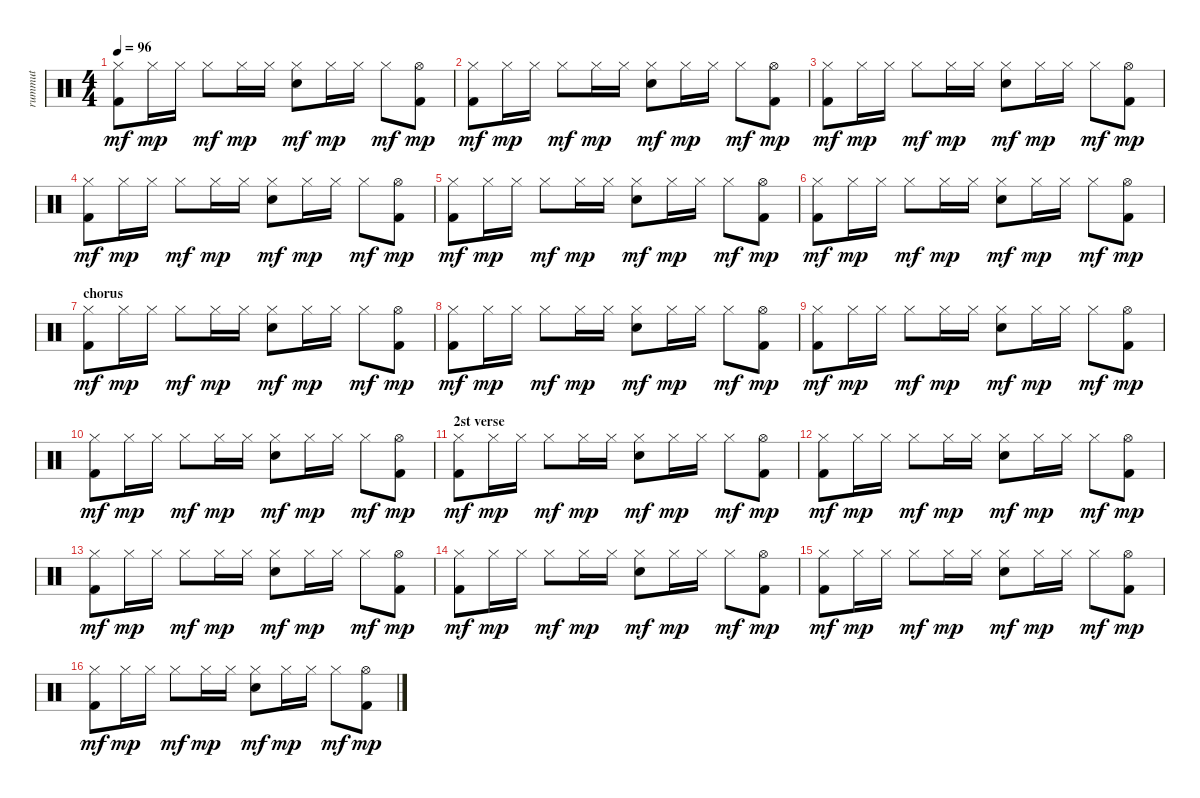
\track ("rummut" "rummut") {instrument percussion}
\staff {score}
\articulation defaults
\ts (4 4)
\tempo 96
\clef neutral
\ks c
("Kick (hit) 2" "Hi-Hat (closed)").8{dy mf} "Hi-Hat (closed)".16{dy mp} "Hi-Hat (closed)".16 "Hi-Hat (closed)".8{dy mf} "Hi-Hat (closed)".16{dy mp} "Hi-Hat (closed)".16 ("Hi-Hat (closed)" "Snare (hit) 2").8{dy mf} "Hi-Hat (closed)".16{dy mp} "Hi-Hat (closed)".16 "Hi-Hat (closed)".8{dy mf} ("Kick (hit) 2" "Hi-Hat (open)").8{dy mp} |
("Kick (hit) 2" "Hi-Hat (closed)").8{dy mf} "Hi-Hat (closed)".16{dy mp} "Hi-Hat (closed)".16 "Hi-Hat (closed)".8{dy mf} "Hi-Hat (closed)".16{dy mp} "Hi-Hat (closed)".16 ("Hi-Hat (closed)" "Snare (hit) 2").8{dy mf} "Hi-Hat (closed)".16{dy mp} "Hi-Hat (closed)".16 "Hi-Hat (closed)".8{dy mf} ("Kick (hit) 2" "Hi-Hat (open)").8{dy mp} |
("Kick (hit) 2" "Hi-Hat (closed)").8{dy mf} "Hi-Hat (closed)".16{dy mp} "Hi-Hat (closed)".16 "Hi-Hat (closed)".8{dy mf} "Hi-Hat (closed)".16{dy mp} "Hi-Hat (closed)".16 ("Hi-Hat (closed)" "Snare (hit) 2").8{dy mf} "Hi-Hat (closed)".16{dy mp} "Hi-Hat (closed)".16 "Hi-Hat (closed)".8{dy mf} ("Kick (hit) 2" "Hi-Hat (open)").8{dy mp} |
("Kick (hit) 2" "Hi-Hat (closed)").8{dy mf} "Hi-Hat (closed)".16{dy mp} "Hi-Hat (closed)".16 "Hi-Hat (closed)".8{dy mf} "Hi-Hat (closed)".16{dy mp} "Hi-Hat (closed)".16 ("Hi-Hat (closed)" "Snare (hit) 2").8{dy mf} "Hi-Hat (closed)".16{dy mp} "Hi-Hat (closed)".16 "Hi-Hat (closed)".8{dy mf} ("Kick (hit) 2" "Hi-Hat (open)").8{dy mp} |
("Kick (hit) 2" "Hi-Hat (closed)").8{dy mf} "Hi-Hat (closed)".16{dy mp} "Hi-Hat (closed)".16 "Hi-Hat (closed)".8{dy mf} "Hi-Hat (closed)".16{dy mp} "Hi-Hat (closed)".16 ("Hi-Hat (closed)" "Snare (hit) 2").8{dy mf} "Hi-Hat (closed)".16{dy mp} "Hi-Hat (closed)".16 "Hi-Hat (closed)".8{dy mf} ("Kick (hit) 2" "Hi-Hat (open)").8{dy mp} |
("Kick (hit) 2" "Hi-Hat (closed)").8{dy mf} "Hi-Hat (closed)".16{dy mp} "Hi-Hat (closed)".16 "Hi-Hat (closed)".8{dy mf} "Hi-Hat (closed)".16{dy mp} "Hi-Hat (closed)".16 ("Hi-Hat (closed)" "Snare (hit) 2").8{dy mf} "Hi-Hat (closed)".16{dy mp} "Hi-Hat (closed)".16 "Hi-Hat (closed)".8{dy mf} ("Kick (hit) 2" "Hi-Hat (open)").8{dy mp} |
\section ("" "chorus")
("Kick (hit) 2" "Hi-Hat (closed)").8{dy mf} "Hi-Hat (closed)".16{dy mp} "Hi-Hat (closed)".16 "Hi-Hat (closed)".8{dy mf} "Hi-Hat (closed)".16{dy mp} "Hi-Hat (closed)".16 ("Hi-Hat (closed)" "Snare (hit) 2").8{dy mf} "Hi-Hat (closed)".16{dy mp} "Hi-Hat (closed)".16 "Hi-Hat (closed)".8{dy mf} ("Kick (hit) 2" "Hi-Hat (open)").8{dy mp} |
("Kick (hit) 2" "Hi-Hat (closed)").8{dy mf} "Hi-Hat (closed)".16{dy mp} "Hi-Hat (closed)".16 "Hi-Hat (closed)".8{dy mf} "Hi-Hat (closed)".16{dy mp} "Hi-Hat (closed)".16 ("Hi-Hat (closed)" "Snare (hit) 2").8{dy mf} "Hi-Hat (closed)".16{dy mp} "Hi-Hat (closed)".16 "Hi-Hat (closed)".8{dy mf} ("Kick (hit) 2" "Hi-Hat (open)").8{dy mp} |
("Kick (hit) 2" "Hi-Hat (closed)").8{dy mf} "Hi-Hat (closed)".16{dy mp} "Hi-Hat (closed)".16 "Hi-Hat (closed)".8{dy mf} "Hi-Hat (closed)".16{dy mp} "Hi-Hat (closed)".16 ("Hi-Hat (closed)" "Snare (hit) 2").8{dy mf} "Hi-Hat (closed)".16{dy mp} "Hi-Hat (closed)".16 "Hi-Hat (closed)".8{dy mf} ("Kick (hit) 2" "Hi-Hat (open)").8{dy mp} |
("Kick (hit) 2" "Hi-Hat (closed)").8{dy mf} "Hi-Hat (closed)".16{dy mp} "Hi-Hat (closed)".16 "Hi-Hat (closed)".8{dy mf} "Hi-Hat (closed)".16{dy mp} "Hi-Hat (closed)".16 ("Hi-Hat (closed)" "Snare (hit) 2").8{dy mf} "Hi-Hat (closed)".16{dy mp} "Hi-Hat (closed)".16 "Hi-Hat (closed)".8{dy mf} ("Kick (hit) 2" "Hi-Hat (open)").8{dy mp} |
\section ("" "2st verse")
("Kick (hit) 2" "Hi-Hat (closed)").8{dy mf} "Hi-Hat (closed)".16{dy mp} "Hi-Hat (closed)".16 "Hi-Hat (closed)".8{dy mf} "Hi-Hat (closed)".16{dy mp} "Hi-Hat (closed)".16 ("Hi-Hat (closed)" "Snare (hit) 2").8{dy mf} "Hi-Hat (closed)".16{dy mp} "Hi-Hat (closed)".16 "Hi-Hat (closed)".8{dy mf} ("Kick (hit) 2" "Hi-Hat (open)").8{dy mp} |
("Kick (hit) 2" "Hi-Hat (closed)").8{dy mf} "Hi-Hat (closed)".16{dy mp} "Hi-Hat (closed)".16 "Hi-Hat (closed)".8{dy mf} "Hi-Hat (closed)".16{dy mp} "Hi-Hat (closed)".16 ("Hi-Hat (closed)" "Snare (hit) 2").8{dy mf} "Hi-Hat (closed)".16{dy mp} "Hi-Hat (closed)".16 "Hi-Hat (closed)".8{dy mf} ("Kick (hit) 2" "Hi-Hat (open)").8{dy mp} |
("Kick (hit) 2" "Hi-Hat (closed)").8{dy mf} "Hi-Hat (closed)".16{dy mp} "Hi-Hat (closed)".16 "Hi-Hat (closed)".8{dy mf} "Hi-Hat (closed)".16{dy mp} "Hi-Hat (closed)".16 ("Hi-Hat (closed)" "Snare (hit) 2").8{dy mf} "Hi-Hat (closed)".16{dy mp} "Hi-Hat (closed)".16 "Hi-Hat (closed)".8{dy mf} ("Kick (hit) 2" "Hi-Hat (open)").8{dy mp} |
("Kick (hit) 2" "Hi-Hat (closed)").8{dy mf} "Hi-Hat (closed)".16{dy mp} "Hi-Hat (closed)".16 "Hi-Hat (closed)".8{dy mf} "Hi-Hat (closed)".16{dy mp} "Hi-Hat (closed)".16 ("Hi-Hat (closed)" "Snare (hit) 2").8{dy mf} "Hi-Hat (closed)".16{dy mp} "Hi-Hat (closed)".16 "Hi-Hat (closed)".8{dy mf} ("Kick (hit) 2" "Hi-Hat (open)").8{dy mp} |
("Kick (hit) 2" "Hi-Hat (closed)").8{dy mf} "Hi-Hat (closed)".16{dy mp} "Hi-Hat (closed)".16 "Hi-Hat (closed)".8{dy mf} "Hi-Hat (closed)".16{dy mp} "Hi-Hat (closed)".16 ("Hi-Hat (closed)" "Snare (hit) 2").8{dy mf} "Hi-Hat (closed)".16{dy mp} "Hi-Hat (closed)".16 "Hi-Hat (closed)".8{dy mf} ("Kick (hit) 2" "Hi-Hat (open)").8{dy mp} |
("Kick (hit) 2" "Hi-Hat (closed)").8{dy mf} "Hi-Hat (closed)".16{dy mp} "Hi-Hat (closed)".16 "Hi-Hat (closed)".8{dy mf} "Hi-Hat (closed)".16{dy mp} "Hi-Hat (closed)".16 ("Hi-Hat (closed)" "Snare (hit) 2").8{dy mf} "Hi-Hat (closed)".16{dy mp} "Hi-Hat (closed)".16 "Hi-Hat (closed)".8{dy mf} ("Kick (hit) 2" "Hi-Hat (open)").8{dy mp}
